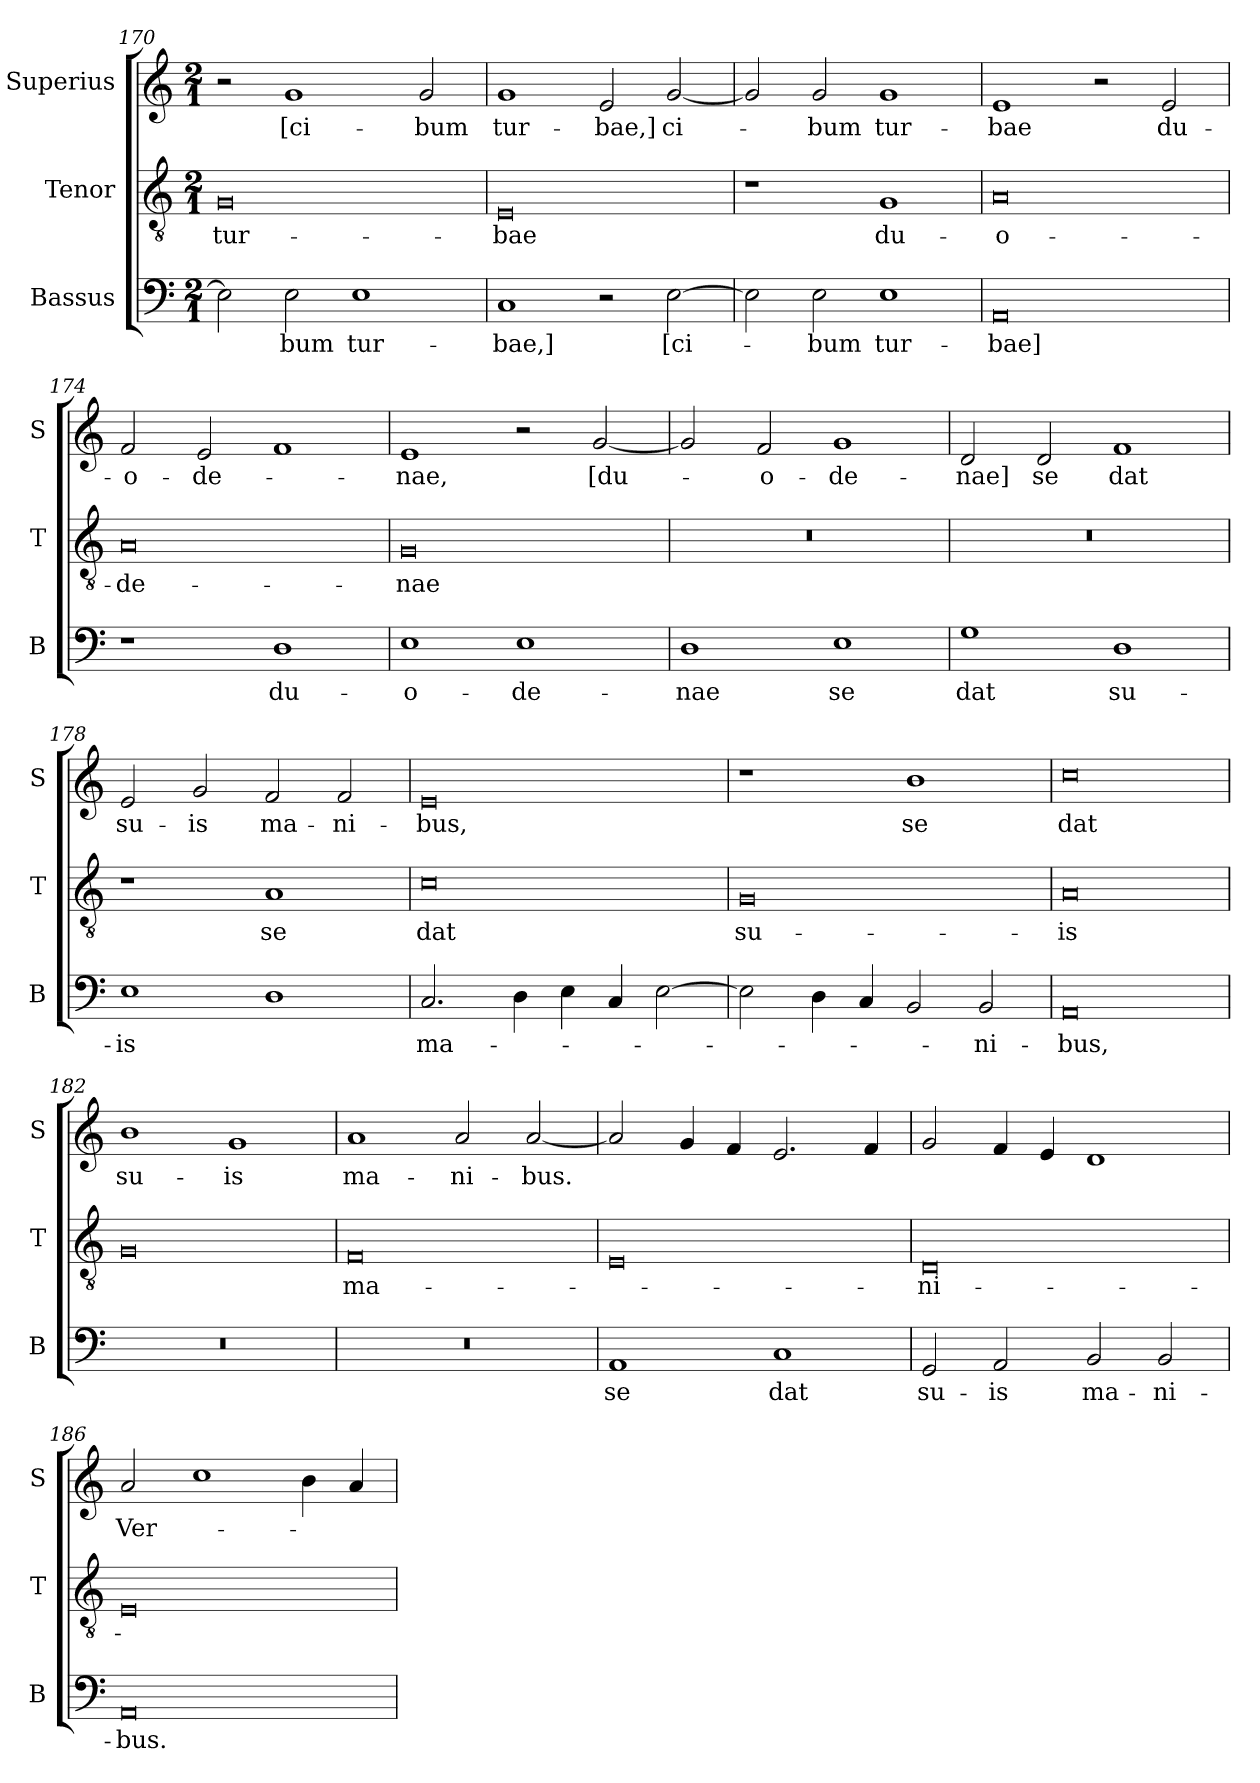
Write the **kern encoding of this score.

**kern	**text	**kern	**text	**kern	**text
*part3	*part3	*part2	*part2	*part1	*part1
*staff3	*staff3	*staff2	*staff2	*staff1	*staff1
*I"Bassus	*	*I"Tenor	*	*I"Superius	*
*I'B	*	*I'T	*	*I'S	*
*clefF4	*	*clefGv2	*	*clefG2	*
*k[]	*	*k[]	*	*k[]	*
*M2/1	*	*M2/1	*	*M2/1	*
=170	=170	=170	=170	=170	=170
2E]	.	0G	tur-	2r	.
2E	-bum	.	.	1g	[ci-
1E	tur-	.	.	.	.
.	.	.	.	2g	-bum
=171	=171	=171	=171	=171	=171
1C	-bae,]	0E	-bae	1g	tur-
2r	.	.	.	2e	-bae,]
[2E	[ci-	.	.	[2g	ci-
=172	=172	=172	=172	=172	=172
2E]	.	1r	.	2g]	.
2E	-bum	.	.	2g	-bum
1E	tur-	1G	du-	1g	tur-
=173	=173	=173	=173	=173	=173
0AA	-bae]	0A	-o-	1e	-bae
.	.	.	.	2r	.
.	.	.	.	2e	du-
=174	=174	=174	=174	=174	=174
1r	.	0A	-de-	2f	-o-
.	.	.	.	2e	-de-
1D	du-	.	.	1f	.
=175	=175	=175	=175	=175	=175
1E	-o-	0G	-nae	1e	-nae,
1E	-de-	.	.	2r	.
.	.	.	.	[2g	[du-
=176	=176	=176	=176	=176	=176
1D	-nae	0r	.	2g]	.
.	.	.	.	2f	-o-
1E	se	.	.	1g	-de-
=177	=177	=177	=177	=177	=177
1G	dat	0r	.	2d	-nae]
.	.	.	.	2d	se
1D	su-	.	.	1f	dat
=178	=178	=178	=178	=178	=178
1E	-is	1r	.	2e	su-
.	.	.	.	2g	-is
1D	.	1A	se	2f	ma-
.	.	.	.	2f	-ni-
=179	=179	=179	=179	=179	=179
2.C	ma-	0c	dat	0e	-bus,
4D	.	.	.	.	.
4E	.	.	.	.	.
4C	.	.	.	.	.
[2E	.	.	.	.	.
=180	=180	=180	=180	=180	=180
2E]	.	0G	su-	1r	.
4D	.	.	.	.	.
4C	.	.	.	.	.
2BB	.	.	.	1b	se
2BB	-ni-	.	.	.	.
=181	=181	=181	=181	=181	=181
0AA	-bus,	0A	-is	0cc	dat
=182	=182	=182	=182	=182	=182
0r	.	0G	.	1b	su-
.	.	.	.	1g	-is
=183	=183	=183	=183	=183	=183
0r	.	0F	ma-	1a	ma-
.	.	.	.	2a	-ni-
.	.	.	.	[2a	-bus.
=184	=184	=184	=184	=184	=184
1AA	se	0E	.	2a]	.
.	.	.	.	4g	.
.	.	.	.	4f	.
1C	dat	.	.	2.e	.
.	.	.	.	4f	.
=185	=185	=185	=185	=185	=185
2GG	su-	0D	-ni-	2g	.
2AA	-is	.	.	4f	.
.	.	.	.	4e	.
2BB	ma-	.	.	1d	.
2BB	-ni-	.	.	.	.
=186	=186	=186	=186	=186	=186
0AA	-bus.	0E	.	2a	Ver-
.	.	.	.	1cc	.
.	.	.	.	4b	.
.	.	.	.	4a	.
=	=	=	=	=	=
*-	*-	*-	*-	*-	*-
